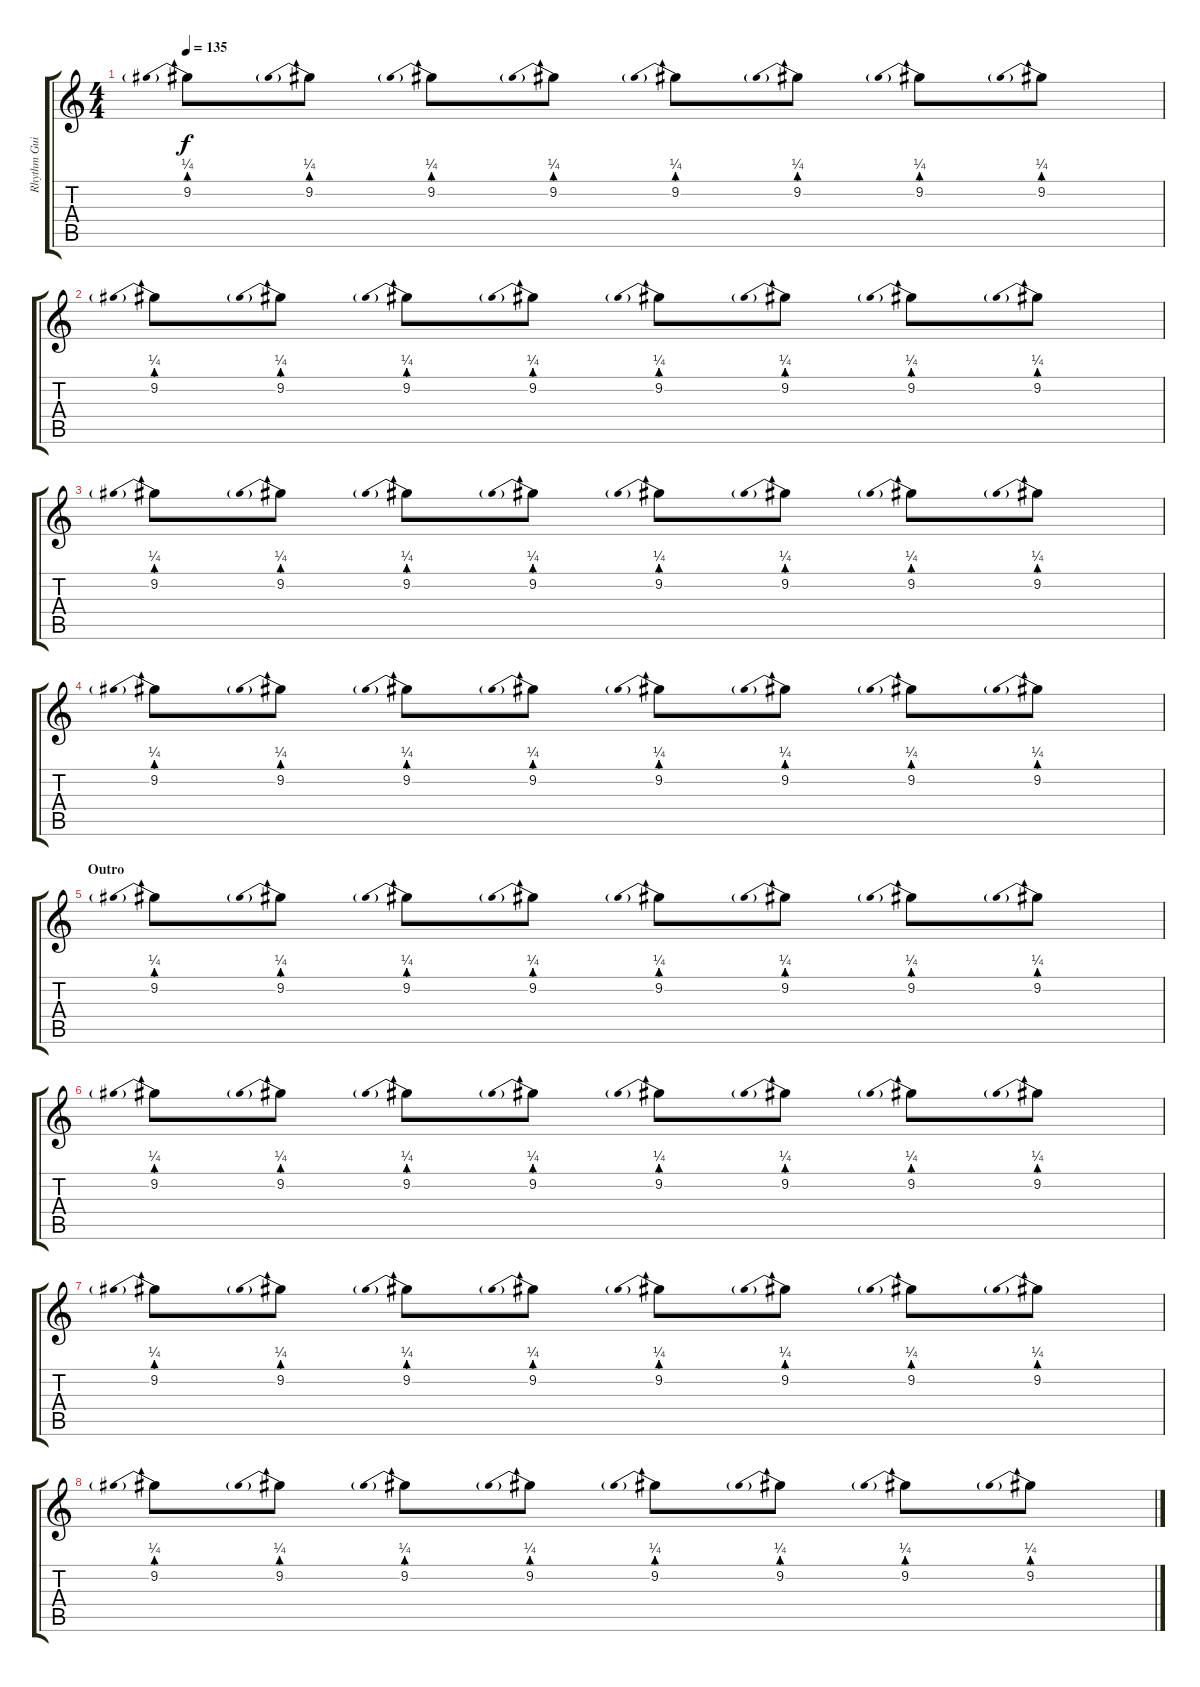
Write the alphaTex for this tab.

\track ("Rhythm Guitar 2" "Rhythm Gui") {instrument distortionguitar}
\staff {score tabs}
\tuning (E4 B3 G3 D3 A2 E2) {hide}
\ts (4 4)
\tempo 135
\clef g2
\ks c
9.2{be (prebend 0 1 60 1)}.8{dy f} 9.2{be (prebend 0 1 60 1)}.8 9.2{be (prebend 0 1 60 1)}.8 9.2{be (prebend 0 1 60 1)}.8 9.2{be (prebend 0 1 60 1)}.8 9.2{be (prebend 0 1 60 1)}.8 9.2{be (prebend 0 1 60 1)}.8 9.2{be (prebend 0 1 60 1)}.8 |
9.2{be (prebend 0 1 60 1)}.8 9.2{be (prebend 0 1 60 1)}.8 9.2{be (prebend 0 1 60 1)}.8 9.2{be (prebend 0 1 60 1)}.8 9.2{be (prebend 0 1 60 1)}.8 9.2{be (prebend 0 1 60 1)}.8 9.2{be (prebend 0 1 60 1)}.8 9.2{be (prebend 0 1 60 1)}.8 |
9.2{be (prebend 0 1 60 1)}.8 9.2{be (prebend 0 1 60 1)}.8 9.2{be (prebend 0 1 60 1)}.8 9.2{be (prebend 0 1 60 1)}.8 9.2{be (prebend 0 1 60 1)}.8 9.2{be (prebend 0 1 60 1)}.8 9.2{be (prebend 0 1 60 1)}.8 9.2{be (prebend 0 1 60 1)}.8 |
9.2{be (prebend 0 1 60 1)}.8 9.2{be (prebend 0 1 60 1)}.8 9.2{be (prebend 0 1 60 1)}.8 9.2{be (prebend 0 1 60 1)}.8 9.2{be (prebend 0 1 60 1)}.8 9.2{be (prebend 0 1 60 1)}.8 9.2{be (prebend 0 1 60 1)}.8 9.2{be (prebend 0 1 60 1)}.8 |
\section ("" "Outro")
9.2{be (prebend 0 1 60 1)}.8 9.2{be (prebend 0 1 60 1)}.8 9.2{be (prebend 0 1 60 1)}.8 9.2{be (prebend 0 1 60 1)}.8 9.2{be (prebend 0 1 60 1)}.8 9.2{be (prebend 0 1 60 1)}.8 9.2{be (prebend 0 1 60 1)}.8 9.2{be (prebend 0 1 60 1)}.8 |
9.2{be (prebend 0 1 60 1)}.8 9.2{be (prebend 0 1 60 1)}.8 9.2{be (prebend 0 1 60 1)}.8 9.2{be (prebend 0 1 60 1)}.8 9.2{be (prebend 0 1 60 1)}.8 9.2{be (prebend 0 1 60 1)}.8 9.2{be (prebend 0 1 60 1)}.8 9.2{be (prebend 0 1 60 1)}.8 |
9.2{be (prebend 0 1 60 1)}.8 9.2{be (prebend 0 1 60 1)}.8 9.2{be (prebend 0 1 60 1)}.8 9.2{be (prebend 0 1 60 1)}.8 9.2{be (prebend 0 1 60 1)}.8 9.2{be (prebend 0 1 60 1)}.8 9.2{be (prebend 0 1 60 1)}.8 9.2{be (prebend 0 1 60 1)}.8 |
9.2{be (prebend 0 1 60 1)}.8 9.2{be (prebend 0 1 60 1)}.8 9.2{be (prebend 0 1 60 1)}.8 9.2{be (prebend 0 1 60 1)}.8 9.2{be (prebend 0 1 60 1)}.8 9.2{be (prebend 0 1 60 1)}.8 9.2{be (prebend 0 1 60 1)}.8 9.2{be (prebend 0 1 60 1)}.8
